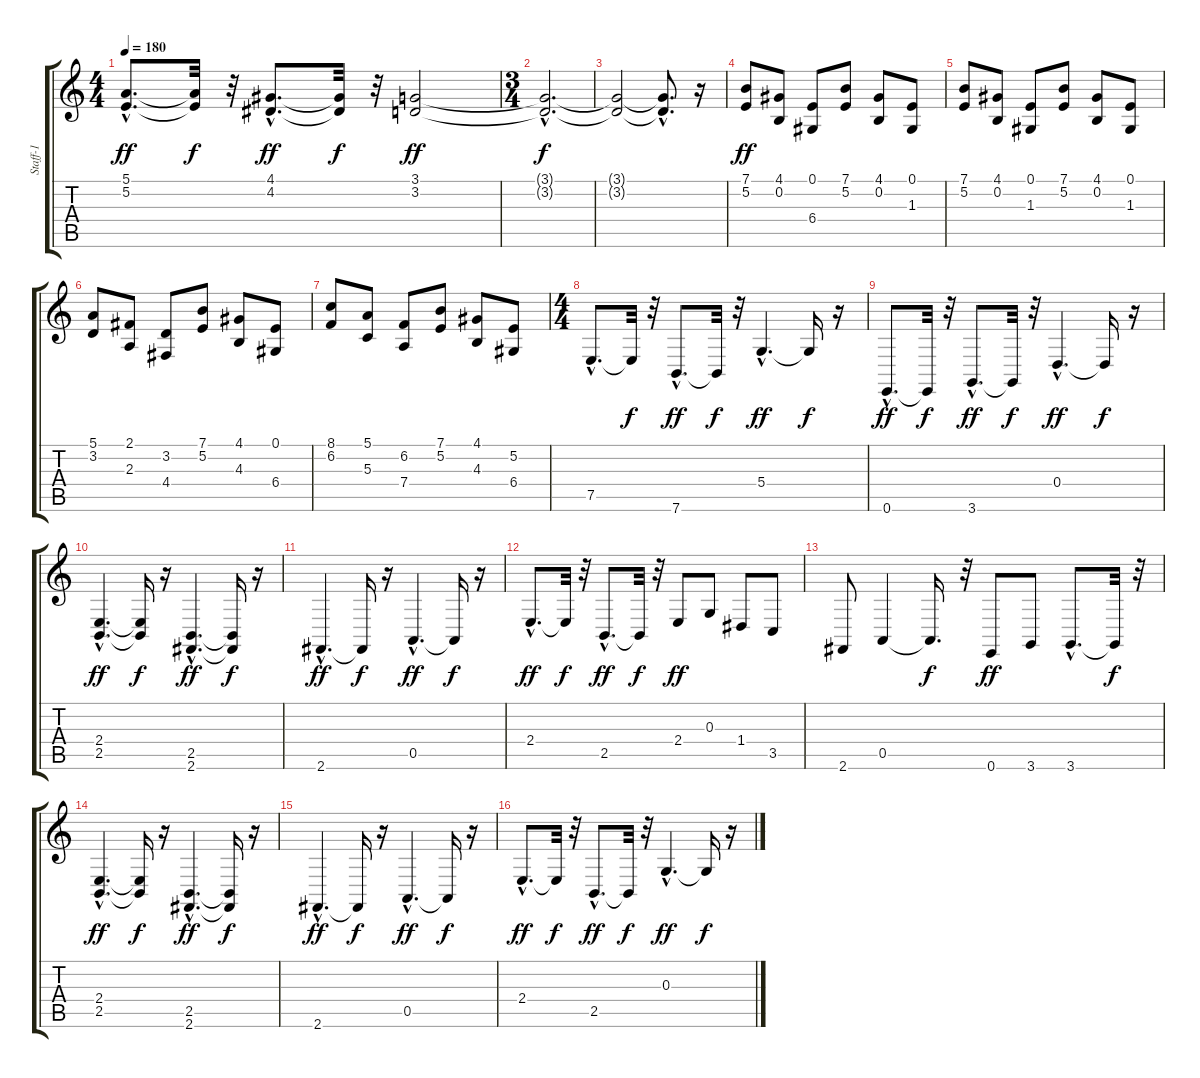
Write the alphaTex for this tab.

\track ("Staff-1" "Staff-1") {instrument stringensemble1}
\staff {score tabs}
\tuning (E4 B3 G3 D3 A2 E2) {hide}
\ts (4 4)
\tempo 180
\clef g2
\ks c
(5.1{hac} 5.2{hac}).8{d dy ff} (5.1{t} 5.2{t}).32{dy f} r.32 (4.1{hac} 4.2{hac}).8{d dy ff} (4.1{t} 4.2{t}).32{dy f} r.32 (3.1 3.2).2{dy ff} |
\ts (3 4)
(3.1{hac t} 3.2{hac t}).2{d dy f} |
(3.1{t} 3.2{t}).2 (3.1{hac t} 3.2{hac t}).8{d} r.16 |
(7.1 5.2).8{dy ff} (4.1 0.2).8 (0.1 6.4).8 (7.1 5.2).8 (4.1 0.2).8 (0.1 1.3).8 |
(7.1 5.2).8 (4.1 0.2).8 (0.1 1.3).8 (7.1 5.2).8 (4.1 0.2).8 (0.1 1.3).8 |
(5.1 3.2).8 (2.1 2.3).8 (3.2 4.4).8 (7.1 5.2).8 (4.1 4.3).8 (0.1 6.4).8 |
(8.1 6.2).8 (5.1 5.3).8 (6.2 7.4).8 (7.1 5.2).8 (4.1 4.3).8 (5.2 6.4).8 |
\ts (4 4)
7.5{hac}.8{d} 7.5{t}.32{dy f} r.32 7.6{hac}.8{d dy ff} 7.6{t}.32{dy f} r.32 5.4{hac}.4{d dy ff} 5.4{t}.16{dy f} r.16 |
0.6{hac}.8{d dy ff} 0.6{t}.32{dy f} r.32 3.6{hac}.8{d dy ff} 3.6{t}.32{dy f} r.32 0.4{hac}.4{d dy ff} 0.4{t}.16{dy f} r.16 |
(2.4{hac} 2.5{hac}).4{d dy ff} (2.4{t} 2.5{t}).16{dy f} r.16 (2.5{hac} 2.6{hac}).4{d dy ff} (2.5{t} 2.6{t}).16{dy f} r.16 |
2.6{hac}.4{d dy ff} 2.6{t}.16{dy f} r.16 0.5{hac}.4{d dy ff} 0.5{t}.16{dy f} r.16 |
2.4{hac}.8{d dy ff} 2.4{t}.32{dy f} r.32 2.5{hac}.8{d dy ff} 2.5{t}.32{dy f} r.32 2.4.8{dy ff} 0.3.8 1.4.8 3.5.8 |
2.6.8 0.5.4 0.5{t}.16{d dy f} r.32 0.6.8{dy ff} 3.6.8 3.6{hac}.8{d} 3.6{t}.32{dy f} r.32 |
(2.4{hac} 2.5{hac}).4{d dy ff} (2.4{t} 2.5{t}).16{dy f} r.16 (2.5{hac} 2.6{hac}).4{d dy ff} (2.5{t} 2.6{t}).16{dy f} r.16 |
2.6{hac}.4{d dy ff} 2.6{t}.16{dy f} r.16 0.5{hac}.4{d dy ff} 0.5{t}.16{dy f} r.16 |
2.4{hac}.8{d dy ff} 2.4{t}.32{dy f} r.32 2.5{hac}.8{d dy ff} 2.5{t}.32{dy f} r.32 0.3{hac}.4{d dy ff} 0.3{t}.16{dy f} r.16
